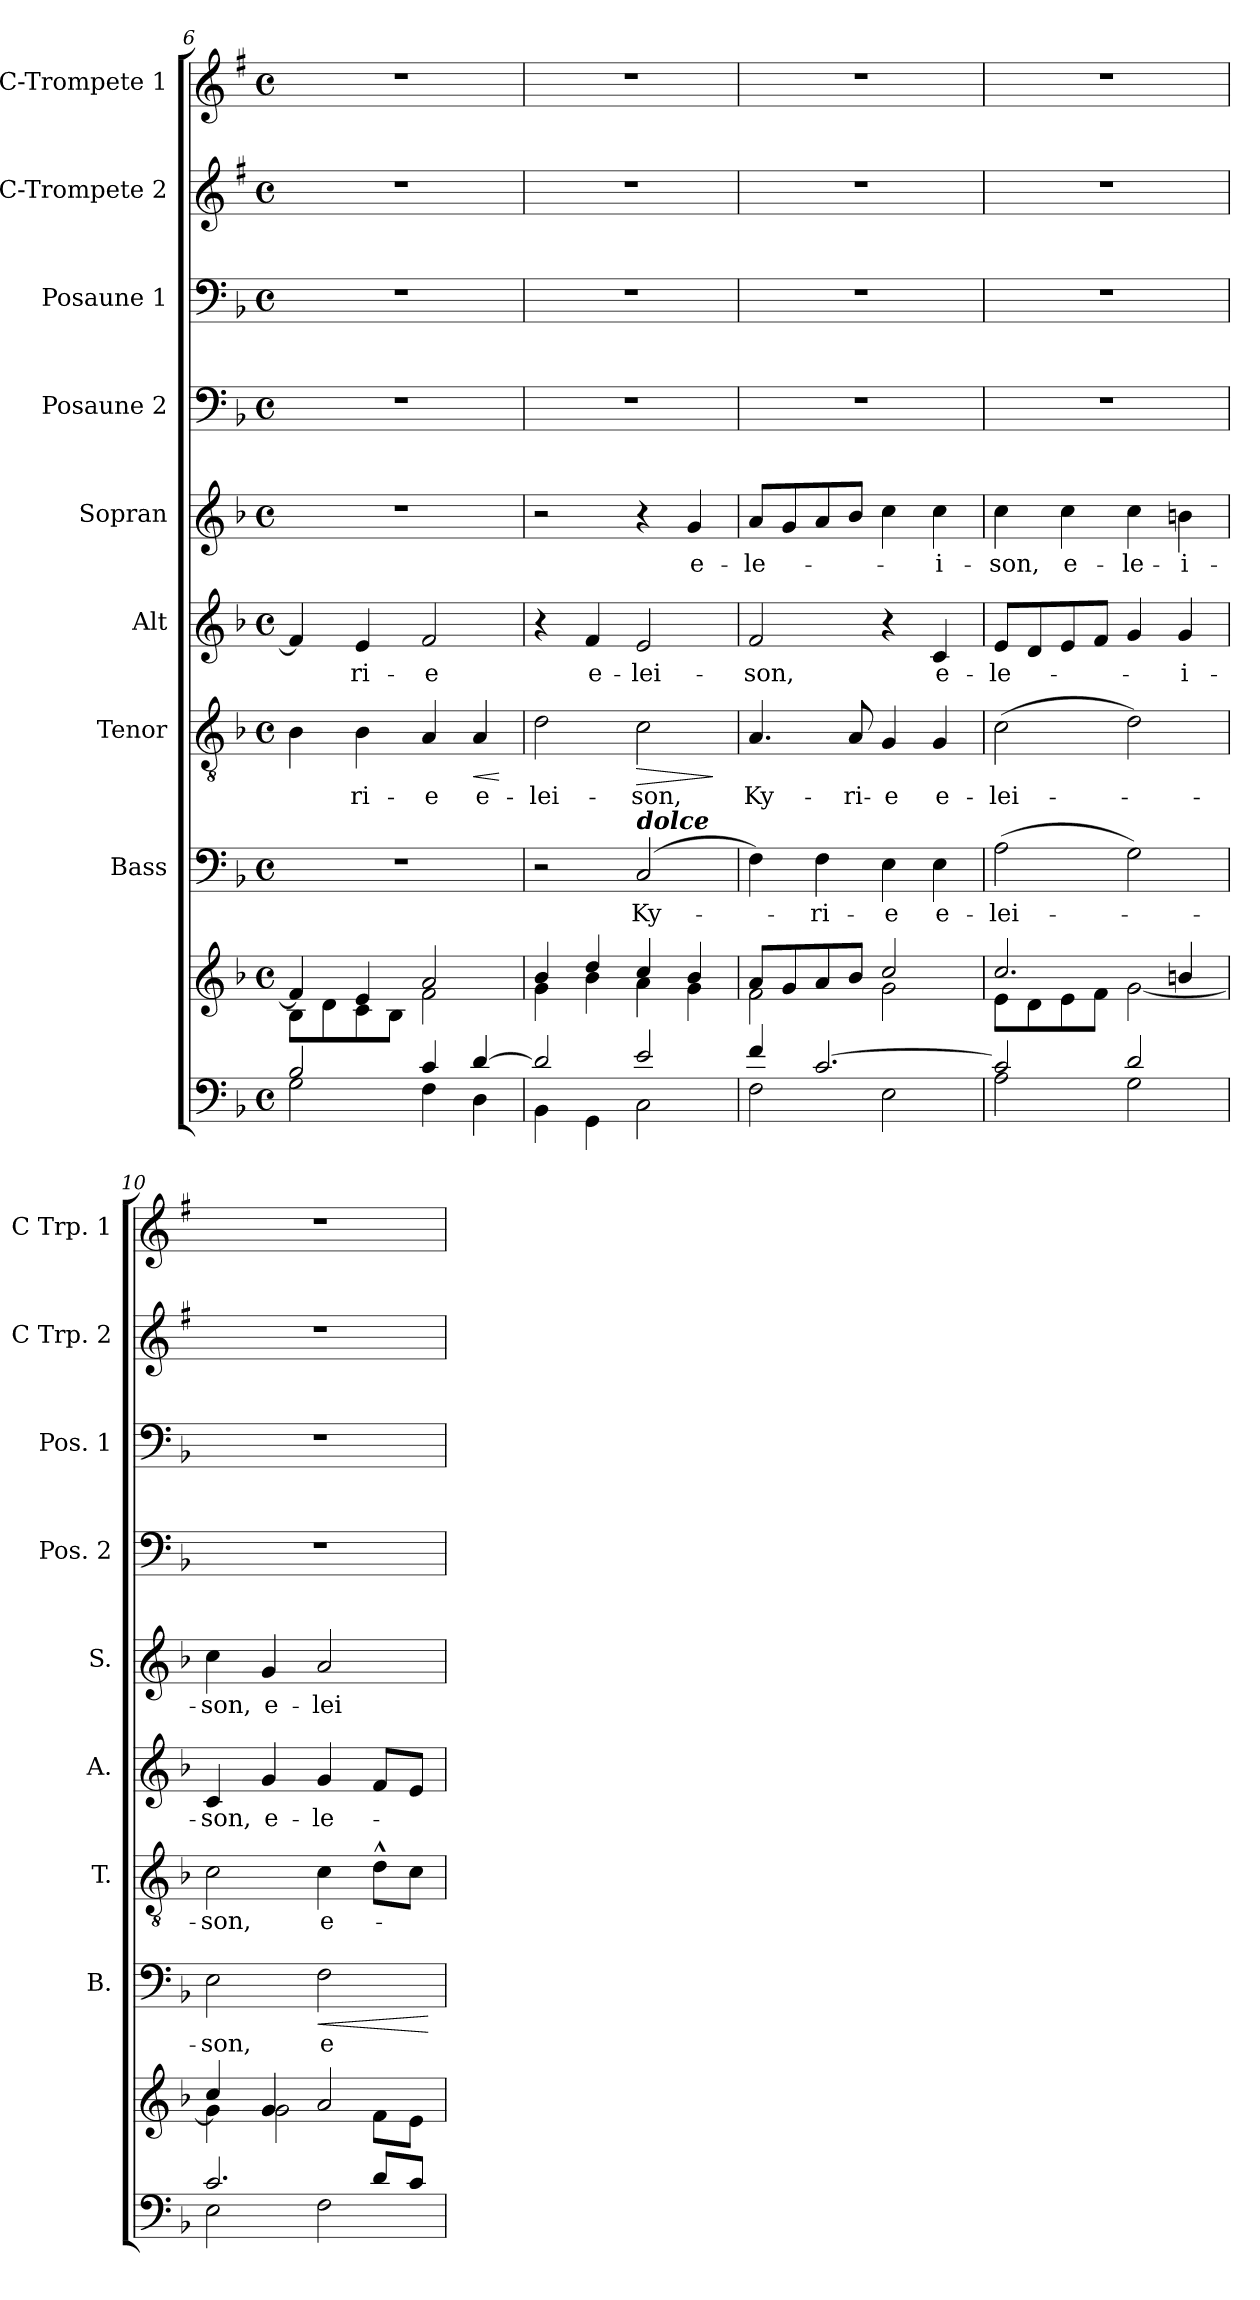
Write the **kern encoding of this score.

**kern	**kern	**kern	**text	**dynam	**kern	**text	**dynam	**kern	**text	**kern	**text	**kern	**kern	**kern	**kern
*part9	*part9	*part8	*part8	*part8	*part7	*part7	*part7	*part6	*part6	*part5	*part5	*part4	*part3	*part2	*part1
*staff10	*staff9	*staff8	*staff8	*staff8	*staff7	*staff7	*staff7	*staff6	*staff6	*staff5	*staff5	*staff4	*staff3	*staff2	*staff1
*	*	*I"Bass	*	*	*I"Tenor	*	*	*I"Alt	*	*I"Sopran	*	*I"Posaune 2	*I"Posaune 1	*I"C-Trompete 2	*I"C-Trompete 1
*	*	*I'B.	*	*	*I'T.	*	*	*I'A.	*	*I'S.	*	*I'Pos. 2	*I'Pos. 1	*I'C Trp. 2	*I'C Trp. 1
*clefF4	*clefG2	*clefF4	*	*	*clefGv2	*	*	*clefG2	*	*clefG2	*	*clefF4	*clefF4	*clefG2	*clefG2
*	*	*	*	*	*	*	*	*	*	*	*	*	*	*ITrd1c2	*ITrd1c2
*k[b-]	*k[b-]	*k[b-]	*	*	*k[b-]	*	*	*k[b-]	*	*k[b-]	*	*k[b-]	*k[b-]	*k[b-]	*k[b-]
*F:	*F:	*F:	*	*	*F:	*	*	*F:	*	*F:	*	*F:	*F:	*F:	*F:
*M4/4	*M4/4	*M4/4	*	*	*M4/4	*	*	*M4/4	*	*M4/4	*	*M4/4	*M4/4	*M4/4	*M4/4
*met(c)	*met(c)	*met(c)	*	*	*met(c)	*	*	*met(c)	*	*met(c)	*	*met(c)	*met(c)	*met(c)	*met(c)
=6	=6	=6	=6	=6	=6	=6	=6	=6	=6	=6	=6	=6	=6	=6	=6
*^	*^	*	*	*	*	*	*	*	*	*	*	*	*	*	*
2B-/	2G\	4f/]	8B-\L	1r	.	.	4B-\	.	.	4f/]	.	1r	.	1r	1r	1r	1r
.	.	.	8d\	.	.	.	.	.	.	.	.	.	.	.	.	.	.
!	!	!	!	!	!	!	!	!LO:LY:b	!	!	!LO:LY:b	!	!	!	!	!	!
.	.	4e/	8c\	.	.	.	4B-\	-ri-	.	4e/	-ri-	.	.	.	.	.	.
.	.	.	8B-\J	.	.	.	.	.	.	.	.	.	.	.	.	.	.
!	!	!	!	!	!	!	!	!LO:LY:b	!	!	!LO:LY:b	!	!	!	!	!	!
4c/	4F\	2a/	2f\	.	.	.	4A/	-e	.	2f/	-e	.	.	.	.	.	.
!	!	!	!	!	!	!	!	!LO:LY:b	!LO:HP:b	!	!	!	!	!	!	!	!
[>4d/	4D\	.	.	.	.	.	4A/	e-	<	.	.	.	.	.	.	.	.
*v	*v	*	*	*	*	*	*	*	*	*	*	*	*	*	*	*	*
*	*v	*v	*	*	*	*	*	*	*	*	*	*	*	*	*	*
.	.	.	.	.	.	.	[	.	.	.	.	.	.	.	.
!!LO:PB:g=z
=7	=7	=7	=7	=7	=7	=7	=7	=7	=7	=7	=7	=7	=7	=7	=7
*^	*^	*	*	*	*	*	*	*	*	*	*	*	*	*	*
!	!	!	!	!	!	!	!	!LO:LY:b	!	!	!	!	!	!	!	!	!
2d/]	4BB-\	4b-/	4g\	2r	.	.	2d\	-lei-	.	4r	.	2r	.	1r	1r	1r	1r
!	!	!	!	!	!	!	!	!	!	!	!LO:LY:b	!	!	!	!	!	!
.	4GG\	4dd/	4b-\	.	.	.	.	.	.	4f/	e-	.	.	.	.	.	.
!	!	!	!	!LO:TX:a:Bi:t=dolce	!	!	!	!	!	!	!	!	!	!	!	!	!
!	!	!	!	!	!LO:LY:b	!	!	!LO:LY:b	!LO:HP:b	!	!LO:LY:b	!	!	!	!	!	!
2e/	2C\	4cc/	4a\	(2C/	Ky-	.	2c\	-son,	>	2e/	-lei-	4r	.	.	.	.	.
!	!	!	!	!	!	!	!	!	!	!	!	!	!LO:LY:b	!	!	!	!
.	.	4b-/	4g\	.	.	.	.	.	.	.	.	4g/	e-	.	.	.	.
*v	*v	*	*	*	*	*	*	*	*	*	*	*	*	*	*	*	*
*	*v	*v	*	*	*	*	*	*	*	*	*	*	*	*	*	*
.	.	.	.	.	.	.	]	.	.	.	.	.	.	.	.
=8	=8	=8	=8	=8	=8	=8	=8	=8	=8	=8	=8	=8	=8	=8	=8
*^	*^	*	*	*	*	*	*	*	*	*	*	*	*	*	*
!	!	!	!	!	!	!	!	!LO:LY:b	!	!	!LO:LY:b	!	!LO:LY:b	!	!	!	!
4f/	2F\	8a/L	2f\	4F\)	.	.	4.A/	Ky-	.	2f/	-son,	8a/L	-le-	1r	1r	1r	1r
.	.	8g/	.	.	.	.	.	.	.	.	.	8g/	.	.	.	.	.
!	!	!	!	!	!LO:LY:b	!	!	!	!	!	!	!	!	!	!	!	!
[>2.c/	.	8a/	.	4F\	-ri-	.	.	.	.	.	.	8a/	.	.	.	.	.
!	!	!	!	!	!	!	!	!LO:LY:b	!	!	!	!	!	!	!	!	!
.	.	8b-/J	.	.	.	.	8A/	-ri-	.	.	.	8b-/J	.	.	.	.	.
!	!	!	!	!	!LO:LY:b	!	!	!LO:LY:b	!	!	!	!	!	!	!	!	!
.	2E\	2cc/	2g\	4E\	-e	.	4G/	-e	.	4r	.	4cc\	.	.	.	.	.
!	!	!	!	!	!LO:LY:b	!	!	!LO:LY:b	!	!	!LO:LY:b	!	!LO:LY:b	!	!	!	!
.	.	.	.	4E\	e-	.	4G/	e-	.	4c/	e-	4cc\	-i-	.	.	.	.
=9	=9	=9	=9	=9	=9	=9	=9	=9	=9	=9	=9	=9	=9	=9	=9	=9	=9
!	!	!	!	!	!LO:LY:b	!	!	!LO:LY:b	!	!	!LO:LY:b	!	!LO:LY:b	!	!	!	!
2c/]	2A\	2.cc/	8e\L	(>2A\	-lei-	.	(>2c\	-lei-	.	8e/L	-le-	4cc\	-son,	1r	1r	1r	1r
.	.	.	8d\	.	.	.	.	.	.	8d/	.	.	.	.	.	.	.
!	!	!	!	!	!	!	!	!	!	!	!	!	!LO:LY:b	!	!	!	!
.	.	.	8e\	.	.	.	.	.	.	8e/	.	4cc\	e-	.	.	.	.
.	.	.	8f\J	.	.	.	.	.	.	8f/J	.	.	.	.	.	.	.
!	!	!	!	!	!	!	!	!	!	!	!	!	!LO:LY:b	!	!	!	!
2d/	2G\	.	[<2g\	2G\)	.	.	2d\)	.	.	4g/	.	4cc\	-le-	.	.	.	.
!	!	!	!	!	!	!	!	!	!	!	!LO:LY:b	!	!LO:LY:b	!	!	!	!
.	.	4bn/	.	.	.	.	.	.	.	4g/	-i-	4bn\	-i-	.	.	.	.
=10	=10	=10	=10	=10	=10	=10	=10	=10	=10	=10	=10	=10	=10	=10	=10	=10	=10
!	!	!	!	!	!LO:LY:b	!	!	!LO:LY:b	!	!	!LO:LY:b	!	!LO:LY:b	!	!	!	!
2.c/	2E\	4cc/	4g\]	2E\	-son,	.	2c\	-son,	.	4c/	-son,	4cc\	-son,	1r	1r	1r	1r
!	!	!	!	!	!	!	!	!	!	!	!LO:LY:b	!	!LO:LY:b	!	!	!	!
.	.	4g/	2g\	.	.	.	.	.	.	4g/	e-	4g/	e-	.	.	.	.
!	!	!	!	!	!LO:LY:b	!LO:HP:b	!	!LO:LY:b	!	!	!LO:LY:b	!	!LO:LY:b	!	!	!	!
.	2F\	2a/	.	2F\	e-	<	4c\	e-	.	4g/	-le-	2a/	-lei-	.	.	.	.
8d/L	.	.	8f\L	.	.	.	8d^^>\L	.	.	8f/L	.	.	.	.	.	.	.
8c/J	.	.	8e\J	.	.	.	8c\J	.	.	8e/J	.	.	.	.	.	.	.
*v	*v	*	*	*	*	*	*	*	*	*	*	*	*	*	*	*	*
*	*v	*v	*	*	*	*	*	*	*	*	*	*	*	*	*	*
.	.	.	.	[	.	.	.	.	.	.	.	.	.	.	.
=	=	=	=	=	=	=	=	=	=	=	=	=	=	=	=
*-	*-	*-	*-	*-	*-	*-	*-	*-	*-	*-	*-	*-	*-	*-	*-
